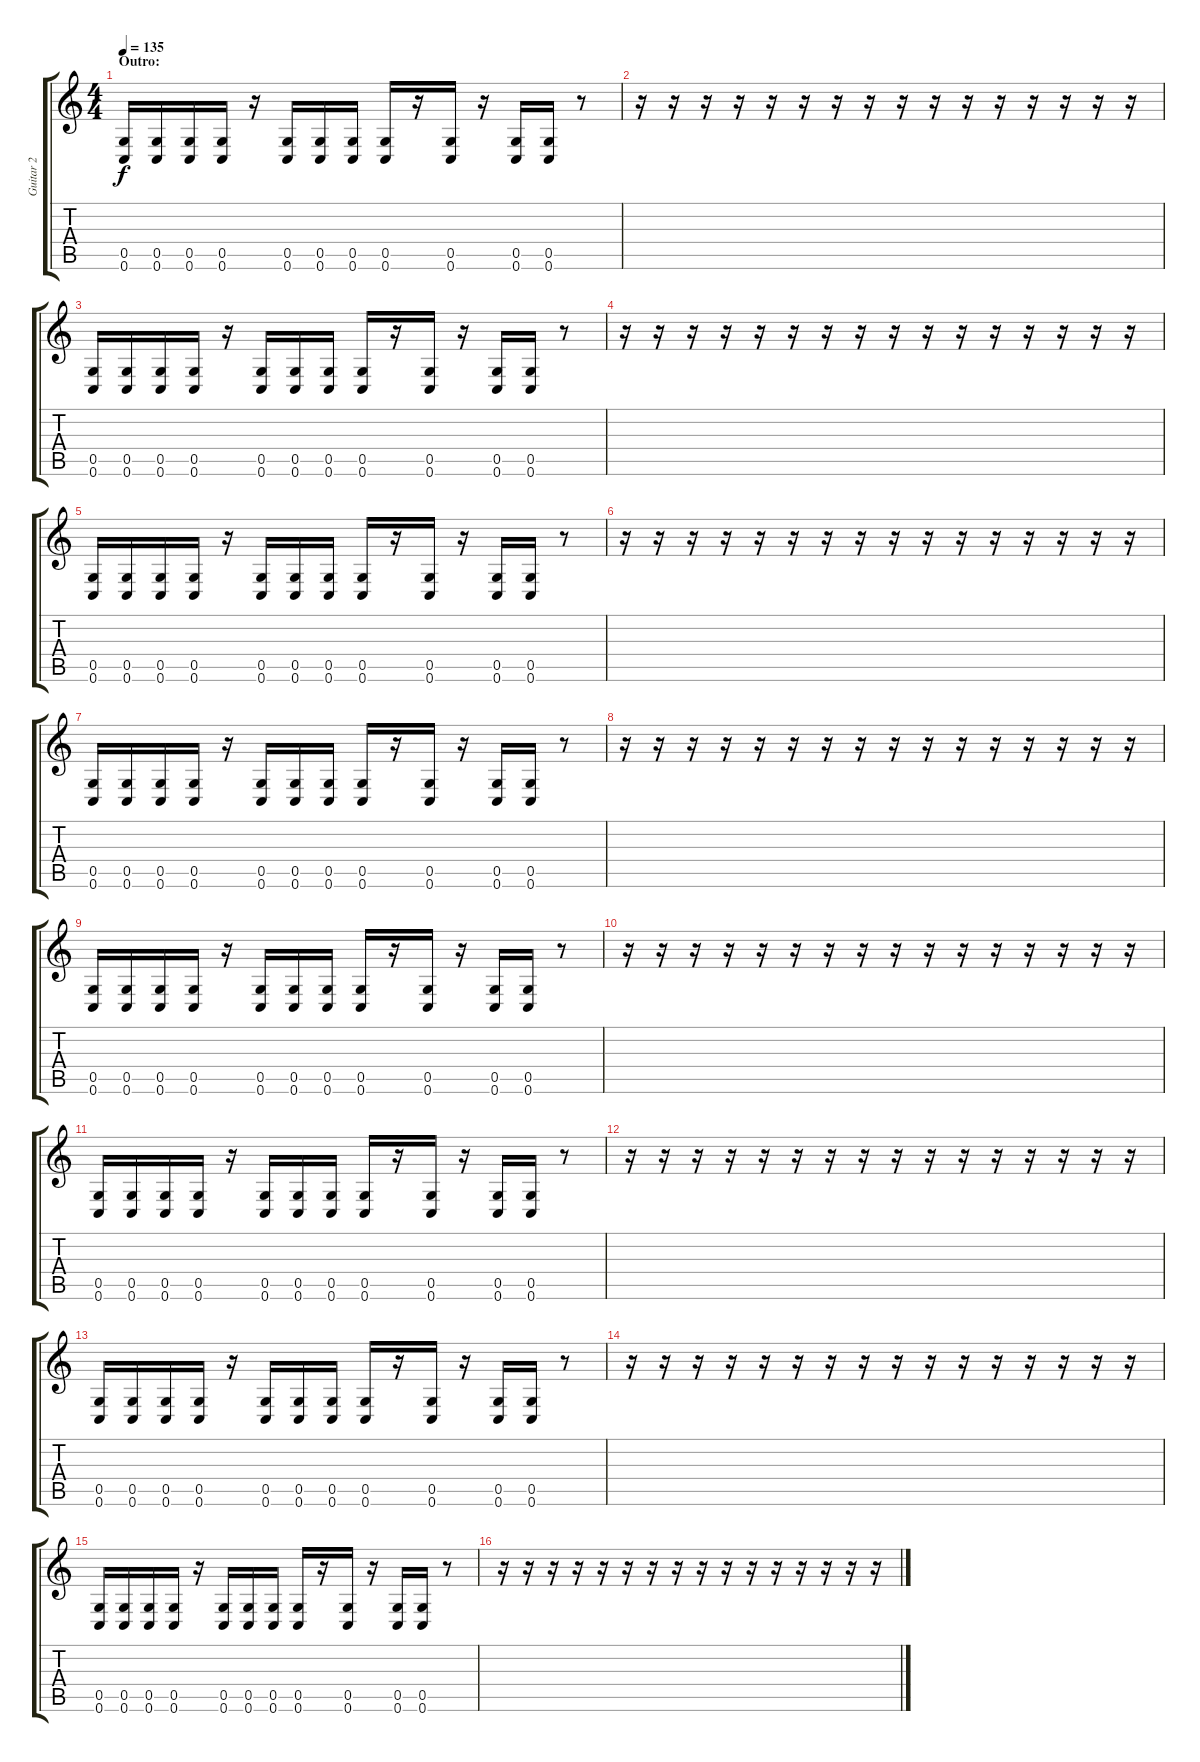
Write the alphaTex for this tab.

\track ("Guitar 2" "Guitar 2") {instrument distortionguitar}
\staff {score tabs}
\tuning (D4 A3 F3 C3 G2 C2) {hide}
\ts (4 4)
\section ("" "Outro:")
\tempo 135
\clef g2
\ks c
(0.5 0.6).16{dy f} (0.5 0.6).16 (0.5 0.6).16 (0.5 0.6).16 r.16 (0.5 0.6).16 (0.5 0.6).16 (0.5 0.6).16 (0.5 0.6).16 r.16 (0.5 0.6).16 r.16 (0.5 0.6).16 (0.5 0.6).16 r.8 |
r.16 r.16 r.16 r.16 r.16 r.16 r.16 r.16 r.16 r.16 r.16 r.16 r.16 r.16 r.16 r.16 |
(0.5 0.6).16 (0.5 0.6).16 (0.5 0.6).16 (0.5 0.6).16 r.16 (0.5 0.6).16 (0.5 0.6).16 (0.5 0.6).16 (0.5 0.6).16 r.16 (0.5 0.6).16 r.16 (0.5 0.6).16 (0.5 0.6).16 r.8 |
r.16 r.16 r.16 r.16 r.16 r.16 r.16 r.16 r.16 r.16 r.16 r.16 r.16 r.16 r.16 r.16 |
(0.5 0.6).16 (0.5 0.6).16 (0.5 0.6).16 (0.5 0.6).16 r.16 (0.5 0.6).16 (0.5 0.6).16 (0.5 0.6).16 (0.5 0.6).16 r.16 (0.5 0.6).16 r.16 (0.5 0.6).16 (0.5 0.6).16 r.8 |
r.16 r.16 r.16 r.16 r.16 r.16 r.16 r.16 r.16 r.16 r.16 r.16 r.16 r.16 r.16 r.16 |
(0.5 0.6).16 (0.5 0.6).16 (0.5 0.6).16 (0.5 0.6).16 r.16 (0.5 0.6).16 (0.5 0.6).16 (0.5 0.6).16 (0.5 0.6).16 r.16 (0.5 0.6).16 r.16 (0.5 0.6).16 (0.5 0.6).16 r.8 |
r.16 r.16 r.16 r.16 r.16 r.16 r.16 r.16 r.16 r.16 r.16 r.16 r.16 r.16 r.16 r.16 |
(0.5 0.6).16 (0.5 0.6).16 (0.5 0.6).16 (0.5 0.6).16 r.16 (0.5 0.6).16 (0.5 0.6).16 (0.5 0.6).16 (0.5 0.6).16 r.16 (0.5 0.6).16 r.16 (0.5 0.6).16 (0.5 0.6).16 r.8 |
r.16 r.16 r.16 r.16 r.16 r.16 r.16 r.16 r.16 r.16 r.16 r.16 r.16 r.16 r.16 r.16 |
(0.5 0.6).16 (0.5 0.6).16 (0.5 0.6).16 (0.5 0.6).16 r.16 (0.5 0.6).16 (0.5 0.6).16 (0.5 0.6).16 (0.5 0.6).16 r.16 (0.5 0.6).16 r.16 (0.5 0.6).16 (0.5 0.6).16 r.8 |
r.16 r.16 r.16 r.16 r.16 r.16 r.16 r.16 r.16 r.16 r.16 r.16 r.16 r.16 r.16 r.16 |
(0.5 0.6).16 (0.5 0.6).16 (0.5 0.6).16 (0.5 0.6).16 r.16 (0.5 0.6).16 (0.5 0.6).16 (0.5 0.6).16 (0.5 0.6).16 r.16 (0.5 0.6).16 r.16 (0.5 0.6).16 (0.5 0.6).16 r.8 |
r.16 r.16 r.16 r.16 r.16 r.16 r.16 r.16 r.16 r.16 r.16 r.16 r.16 r.16 r.16 r.16 |
(0.5 0.6).16 (0.5 0.6).16 (0.5 0.6).16 (0.5 0.6).16 r.16 (0.5 0.6).16 (0.5 0.6).16 (0.5 0.6).16 (0.5 0.6).16 r.16 (0.5 0.6).16 r.16 (0.5 0.6).16 (0.5 0.6).16 r.8 |
r.16 r.16 r.16 r.16 r.16 r.16 r.16 r.16 r.16 r.16 r.16 r.16 r.16 r.16 r.16 r.16
